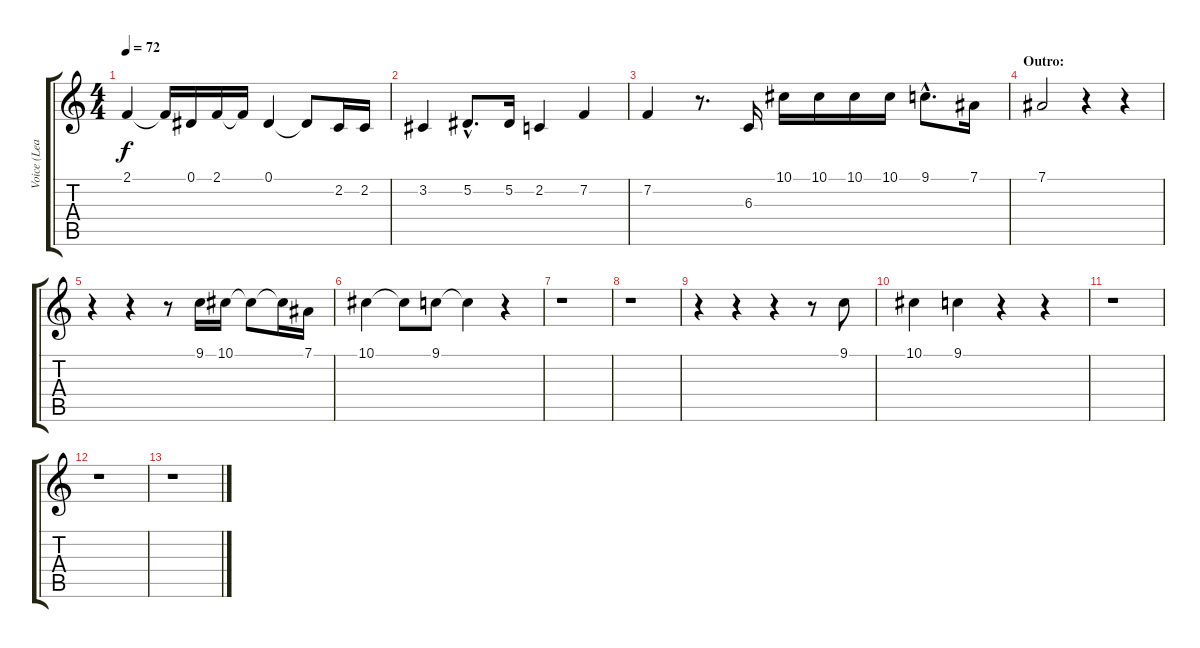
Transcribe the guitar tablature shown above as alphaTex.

\track ("Voice (Lead)" "Voice (Lea") {instrument cello}
\staff {score tabs}
\tuning (Eb4 Bb3 Gb3 Db3 Ab2 Eb2) {hide}
\ts (4 4)
\tempo 72
\clef g2
\ks c
2.1.4{dy f} 2.1{t}.16 0.1.16 2.1.16 2.1{t}.16 0.1.4 0.1{t}.8 2.2.16 2.2.16 |
3.2.4 5.2{hac}.8{d} 5.2.16 2.2.4 7.2.4 |
7.2.4 r.8{d} 6.3.16 10.1.16 10.1.16 10.1.16 10.1.16 9.1{hac}.8{d} 7.1.16 |
\section ("" "Outro:")
7.1.2 r.4 r.4 |
r.4 r.4 r.8 9.1.16 10.1.16 10.1{t}.8 10.1{t}.16 7.1.16 |
10.1.4 10.1{t}.8 9.1.8 9.1{t}.4 r.4 |
r.1 |
r.1 |
r.4 r.4 r.4 r.8 9.1.8 |
10.1.4 9.1.4 r.4 r.4 |
r.1 |
r.1 |
r.1
